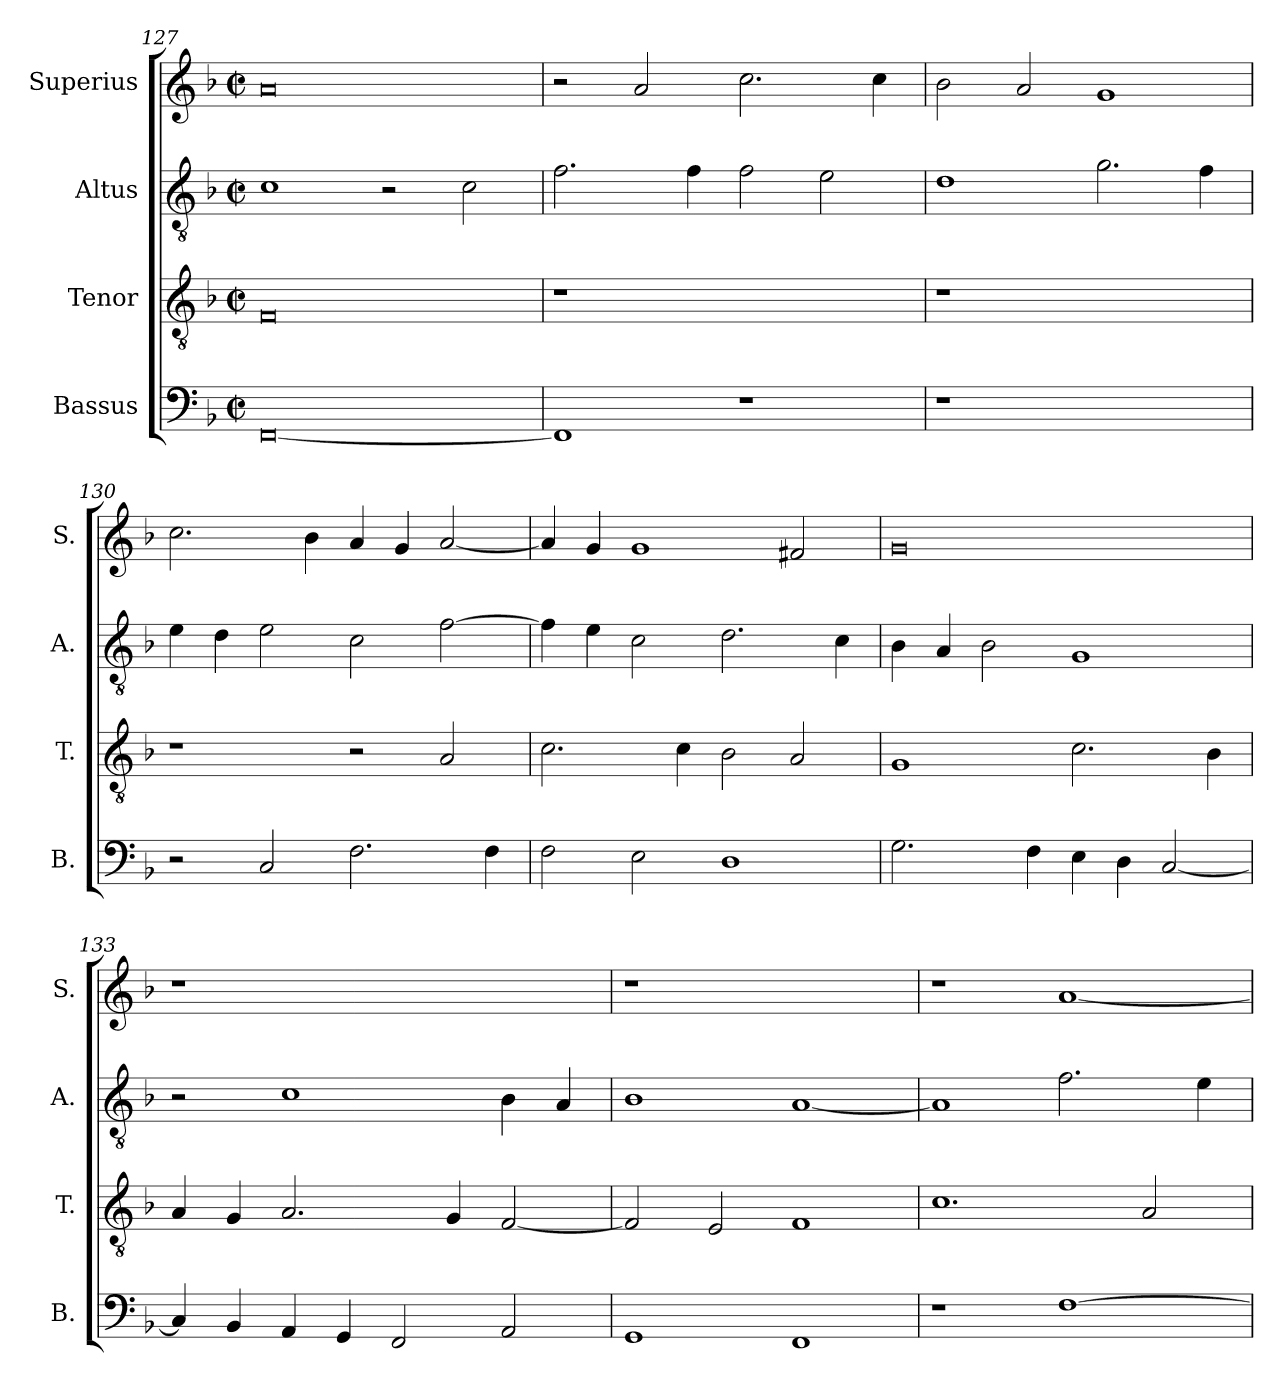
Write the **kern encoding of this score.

**kern	**kern	**kern	**kern
*part4	*part3	*part2	*part1
*staff4	*staff3	*staff2	*staff1
*I"Bassus	*I"Tenor	*I"Altus	*I"Superius
*I'B.	*I'T.	*I'A.	*I'S.
!!LO:LB:g=z
*clefF4	*clefGv2	*clefGv2	*clefG2
*	*ITrd7c12	*ITrd7c12	*
*k[b-]	*k[b-]	*k[b-]	*k[b-]
*F:	*F:	*F:	*F:
*M2/2	*M2/2	*M2/2	*M2/2
*met(c|)	*met(c|)	*met(c|)	*met(c|)
=127	=127	=127	=127
[<0FFi	0FFi	1Ci	0ai
.	.	2r	.
.	.	2Ci\	.
=128	=128	=128	=128
!	!LO:N:vis=1	!	!
1FFi]	1r	2.Fi\	2r
.	.	.	2ai/
.	.	4Fi\	.
1r	1ryy	2Fi\	2.cci\
.	.	2Ei\	.
.	.	.	4cci\
=129	=129	=129	=129
!LO:N:vis=1	!LO:N:vis=1	!	!
1r	1r	1Di	2b-i\
.	.	.	2ai/
1ryy	1ryy	2.Gi\	1gi
.	.	4Fi\	.
=130	=130	=130	=130
2r	1r	4Ei\	2.cci\
.	.	4Di\	.
2Ci/	.	2Ei\	.
.	.	.	4b-i\
2.Fi\	2r	2Ci\	4ai/
.	.	.	4gi/
.	2AAi/	[>2Fi\	[<2ai/
4Fi\	.	.	.
!!LO:PB:g=z
=131	=131	=131	=131
2Fi\	2.Ci\	4Fi\]	4ai/]
.	.	4Ei\	4gi/
2Ei\	.	2Ci\	1gi
.	4Ci\	.	.
1Di	2BB-i\	2.Di\	.
.	2AAi/	.	2f#Xi/
.	.	4Ci\	.
=132	=132	=132	=132
2.Gi\	1GGi	4BB-i\	0gi
.	.	4AAi/	.
.	.	2BB-i\	.
4Fi\	.	.	.
4Ei\	2.Ci\	1GGi	.
4Di\	.	.	.
[<2Ci/	.	.	.
.	4BB-i\	.	.
=133	=133	=133	=133
!	!	!	!LO:N:vis=1
4Ci/]	4AAi/	2r	1r
4BB-i/	4GGi/	.	.
4AAi/	2.AAi/	1Ci	.
4GGi/	.	.	.
2FFi/	.	.	1ryy
.	4GGi/	.	.
2AAi/	[<2FFi/	4BB-i\	.
.	.	4AAi/	.
=134	=134	=134	=134
!	!	!	!LO:N:vis=1
1GGi	2FFi/]	1BB-i	1r
.	2EEi/	.	.
1FFi	1FFi	[<1AAi	1ryy
=135	=135	=135	=135
1r	1.Ci	1AAi]	1r
[>1Fi	.	2.Fi\	[<1ai
.	2AAi/	.	.
.	.	4Ei\	.
=	=	=	=
*-	*-	*-	*-
